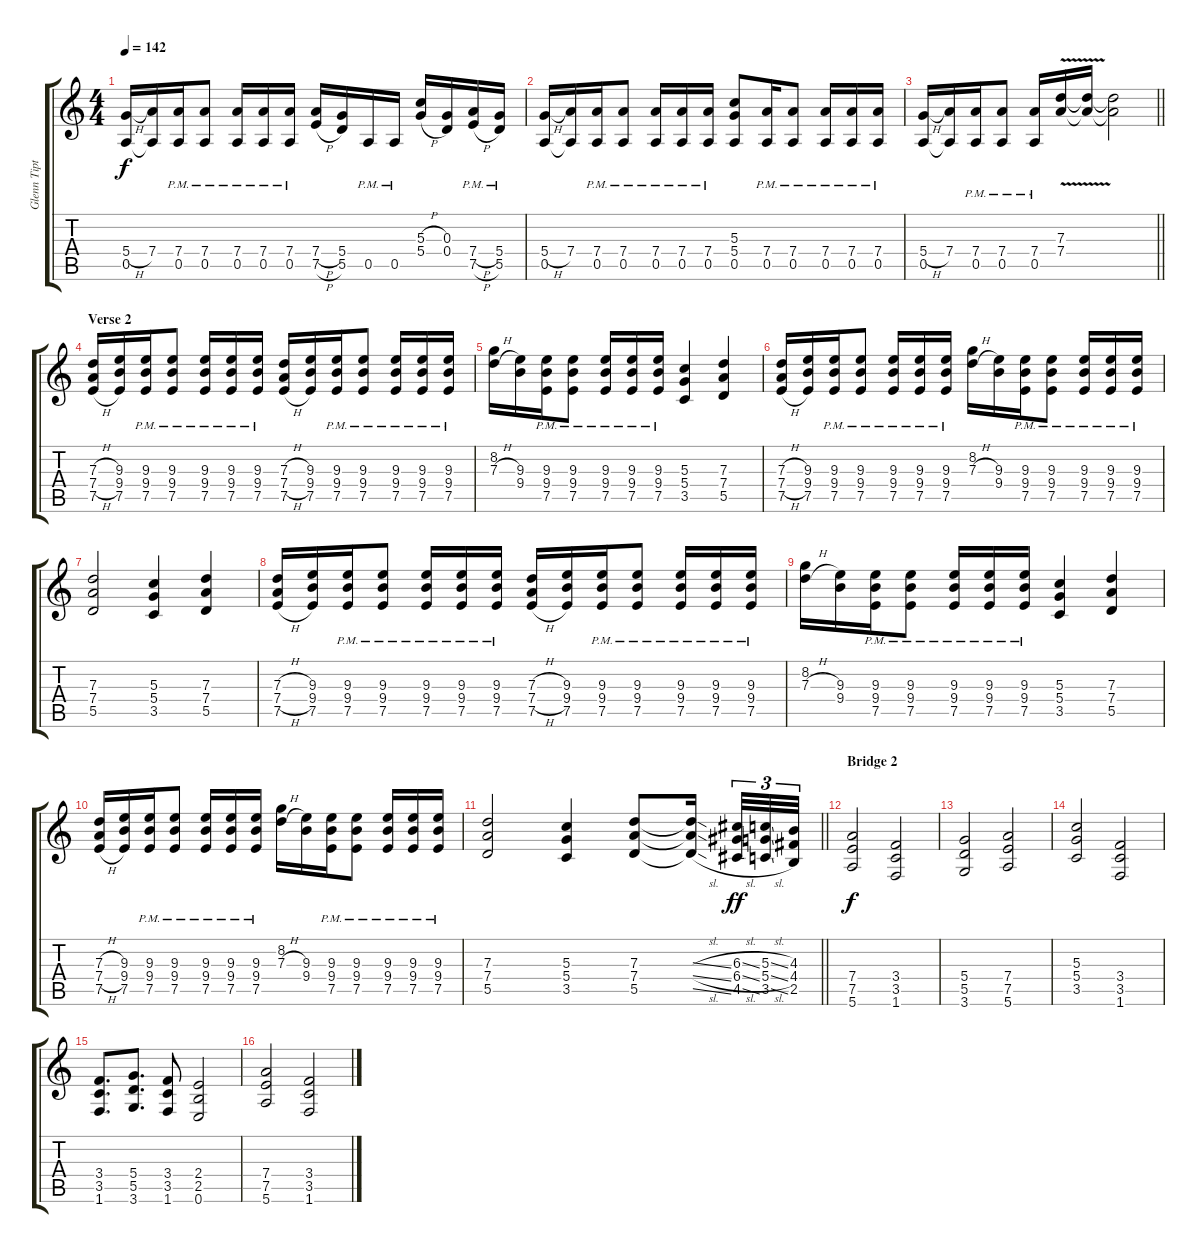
\track ("Glenn Tipton" "Glenn Tipt") {instrument distortionguitar}
\staff {score tabs}
\tuning (E4 B3 G3 D3 A2 E2) {hide}
\ts (4 4)
\tempo 142
\clef g2
\ks c
(5.4{h} 0.5).16{dy f} (7.4 0.5{t}).16 (7.4{pm} 0.5{pm}).16 (7.4{pm} 0.5{pm}).8 (7.4{pm} 0.5{pm}).16 (7.4{pm} 0.5{pm}).16 (7.4{pm} 0.5{pm}).16 (7.4{h} 7.5{h}).16 (5.4 5.5).16 0.5{pm}.16 0.5{pm}.16 (5.3{h} 5.4{h}).16 (0.3 0.4).16 (7.4{h pm} 7.5{h pm}).16 (5.4{pm} 5.5{pm}).16 |
(5.4{h} 0.5).16 (7.4 0.5{t}).16 (7.4{pm} 0.5{pm}).16 (7.4{pm} 0.5{pm}).8 (7.4{pm} 0.5{pm}).16 (7.4{pm} 0.5{pm}).16 (7.4{pm} 0.5{pm}).16 (5.3 5.4 0.5).8 (7.4{pm} 0.5{pm}).16 (7.4{pm} 0.5{pm}).8 (7.4{pm} 0.5{pm}).16 (7.4{pm} 0.5{pm}).16 (7.4{pm} 0.5{pm}).16 |
\barLineRight lightlight
(5.4{h} 0.5).16 (7.4 0.5{t}).16 (7.4{pm} 0.5{pm}).16 (7.4{pm} 0.5{pm}).8 (7.4{pm} 0.5{pm}).16 (7.3{v} 7.4{v}).16 (7.3{t} 7.4{t}).16 (7.3{t} 7.4{t}).2 |
\section ("" "Verse 2")
(7.3{h} 7.4{h} 7.5{h}).16{volume 14} (9.3 9.4 7.5).16 (9.3{pm} 9.4{pm} 7.5{pm}).16 (9.3{pm} 9.4{pm} 7.5{pm}).8 (9.3{pm} 9.4{pm} 7.5{pm}).16 (9.3{pm} 9.4{pm} 7.5{pm}).16 (9.3{pm} 9.4{pm} 7.5{pm}).16 (7.3{h} 7.4{h} 7.5{h}).16 (9.3 9.4 7.5).16 (9.3{pm} 9.4{pm} 7.5{pm}).16 (9.3{pm} 9.4{pm} 7.5{pm}).8 (9.3{pm} 9.4{pm} 7.5{pm}).16 (9.3{pm} 9.4{pm} 7.5{pm}).16 (9.3{pm} 9.4{pm} 7.5{pm}).16 |
(8.2 7.3{h}).16 (9.3 9.4).16 (9.3{pm} 9.4{pm} 7.5{pm}).16 (9.3{pm} 9.4{pm} 7.5{pm}).8 (9.3{pm} 9.4{pm} 7.5{pm}).16 (9.3{pm} 9.4{pm} 7.5{pm}).16 (9.3{pm} 9.4{pm} 7.5{pm}).16 (5.3 5.4 3.5).4 (7.3 7.4 5.5).4 |
(7.3{h} 7.4{h} 7.5{h}).16 (9.3 9.4 7.5).16 (9.3{pm} 9.4{pm} 7.5{pm}).16 (9.3{pm} 9.4{pm} 7.5{pm}).8 (9.3{pm} 9.4{pm} 7.5{pm}).16 (9.3{pm} 9.4{pm} 7.5{pm}).16 (9.3{pm} 9.4{pm} 7.5{pm}).16 (8.2 7.3{h}).16 (9.3 9.4).16 (9.3{pm} 9.4{pm} 7.5{pm}).16 (9.3{pm} 9.4{pm} 7.5{pm}).8 (9.3{pm} 9.4{pm} 7.5{pm}).16 (9.3{pm} 9.4{pm} 7.5{pm}).16 (9.3{pm} 9.4{pm} 7.5{pm}).16 |
(7.3 7.4 5.5).2 (5.3 5.4 3.5).4 (7.3 7.4 5.5).4 |
(7.3{h} 7.4{h} 7.5{h}).16 (9.3 9.4 7.5).16 (9.3{pm} 9.4{pm} 7.5{pm}).16 (9.3{pm} 9.4{pm} 7.5{pm}).8 (9.3{pm} 9.4{pm} 7.5{pm}).16 (9.3{pm} 9.4{pm} 7.5{pm}).16 (9.3{pm} 9.4{pm} 7.5{pm}).16 (7.3{h} 7.4{h} 7.5{h}).16 (9.3 9.4 7.5).16 (9.3{pm} 9.4{pm} 7.5{pm}).16 (9.3{pm} 9.4{pm} 7.5{pm}).8 (9.3{pm} 9.4{pm} 7.5{pm}).16 (9.3{pm} 9.4{pm} 7.5{pm}).16 (9.3{pm} 9.4{pm} 7.5{pm}).16 |
(8.2 7.3{h}).16 (9.3 9.4).16 (9.3{pm} 9.4{pm} 7.5{pm}).16 (9.3{pm} 9.4{pm} 7.5{pm}).8 (9.3{pm} 9.4{pm} 7.5{pm}).16 (9.3{pm} 9.4{pm} 7.5{pm}).16 (9.3{pm} 9.4{pm} 7.5{pm}).16 (5.3 5.4 3.5).4 (7.3 7.4 5.5).4 |
(7.3{h} 7.4{h} 7.5{h}).16 (9.3 9.4 7.5).16 (9.3{pm} 9.4{pm} 7.5{pm}).16 (9.3{pm} 9.4{pm} 7.5{pm}).8 (9.3{pm} 9.4{pm} 7.5{pm}).16 (9.3{pm} 9.4{pm} 7.5{pm}).16 (9.3{pm} 9.4{pm} 7.5{pm}).16 (8.2 7.3{h}).16 (9.3 9.4).16 (9.3{pm} 9.4{pm} 7.5{pm}).16 (9.3{pm} 9.4{pm} 7.5{pm}).8 (9.3{pm} 9.4{pm} 7.5{pm}).16 (9.3{pm} 9.4{pm} 7.5{pm}).16 (9.3{pm} 9.4{pm} 7.5{pm}).16 |
\barLineRight lightlight
(7.3 7.4 5.5).2 (5.3 5.4 3.5).4 (7.3 7.4 5.5).8 (7.3{sl t} 7.4{sl t} 5.5{sl t}).16{beam splitsecondary} (6.3{sl} 6.4{sl} 4.5{sl}).32{tu (3 2) dy ff} (5.3{sl} 5.4{sl} 3.5{sl}).32{tu (3 2)} (4.3 4.4 2.5).32{tu (3 2)} |
\section ("" "Bridge 2")
(7.4 7.5 5.6).2{dy f} (3.4 3.5 1.6).2 |
(5.4 5.5 3.6).2 (7.4 7.5 5.6).2 |
(5.3 5.4 3.5).2 (3.4 3.5 1.6).2 |
(3.4 3.5 1.6).8{d} (5.4 5.5 3.6).8{d} (3.4 3.5 1.6).8 (2.4 2.5 0.6).2 |
(7.4 7.5 5.6).2 (3.4 3.5 1.6).2
